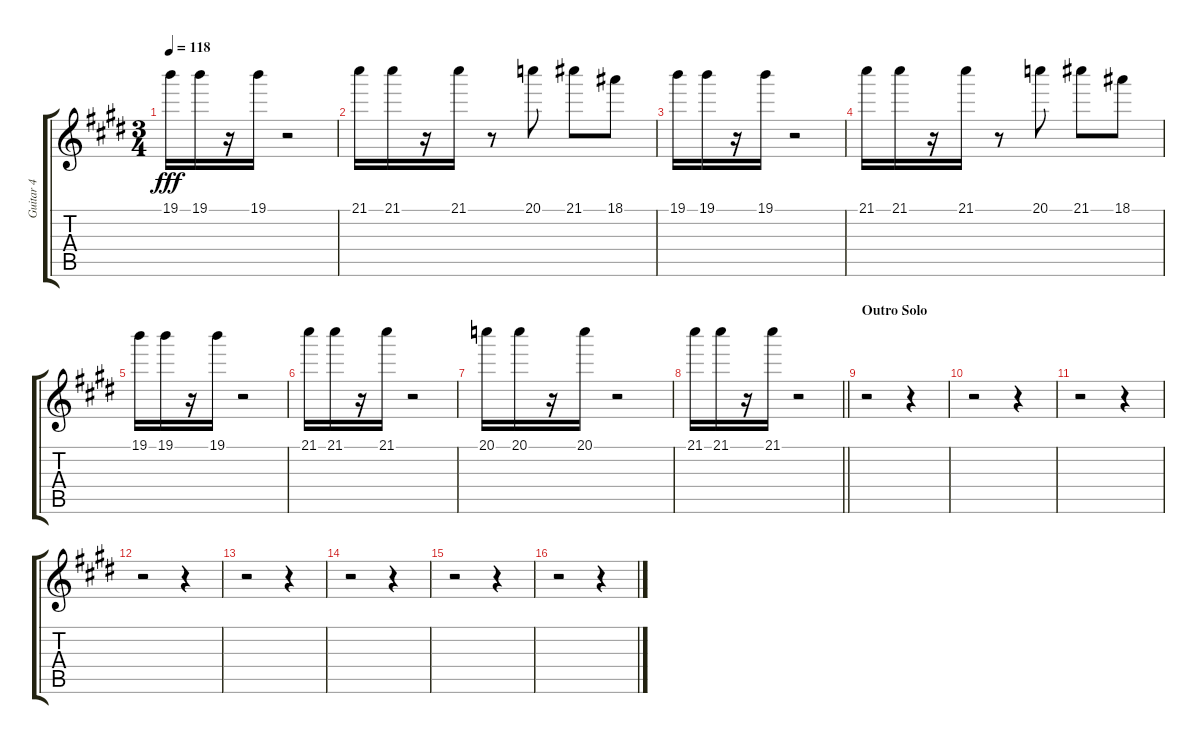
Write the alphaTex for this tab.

\track ("Guitar 4" "Guitar 4") {instrument distortionguitar}
\staff {score tabs}
\tuning (E4 B3 G3 D3 A2 E2) {hide}
\ts (3 4)
\tempo 118
\clef g2
\ks e
19.1.16{dy fff} 19.1.16 r.16 19.1.16 r.2 |
21.1.16 21.1.16 r.16 21.1.16 r.8 20.1.8 21.1.8 18.1.8 |
19.1.16 19.1.16 r.16 19.1.16 r.2 |
21.1.16 21.1.16 r.16 21.1.16 r.8 20.1.8 21.1.8 18.1.8 |
19.1.16 19.1.16 r.16 19.1.16 r.2 |
21.1.16 21.1.16 r.16 21.1.16 r.2 |
20.1.16 20.1.16 r.16 20.1.16 r.2 |
\barLineRight lightlight
21.1.16 21.1.16 r.16 21.1.16 r.2 |
\section ("" "Outro Solo")
r.2 r.4 |
r.2 r.4 |
r.2 r.4 |
r.2 r.4 |
r.2 r.4 |
r.2 r.4 |
r.2 r.4 |
r.2 r.4
